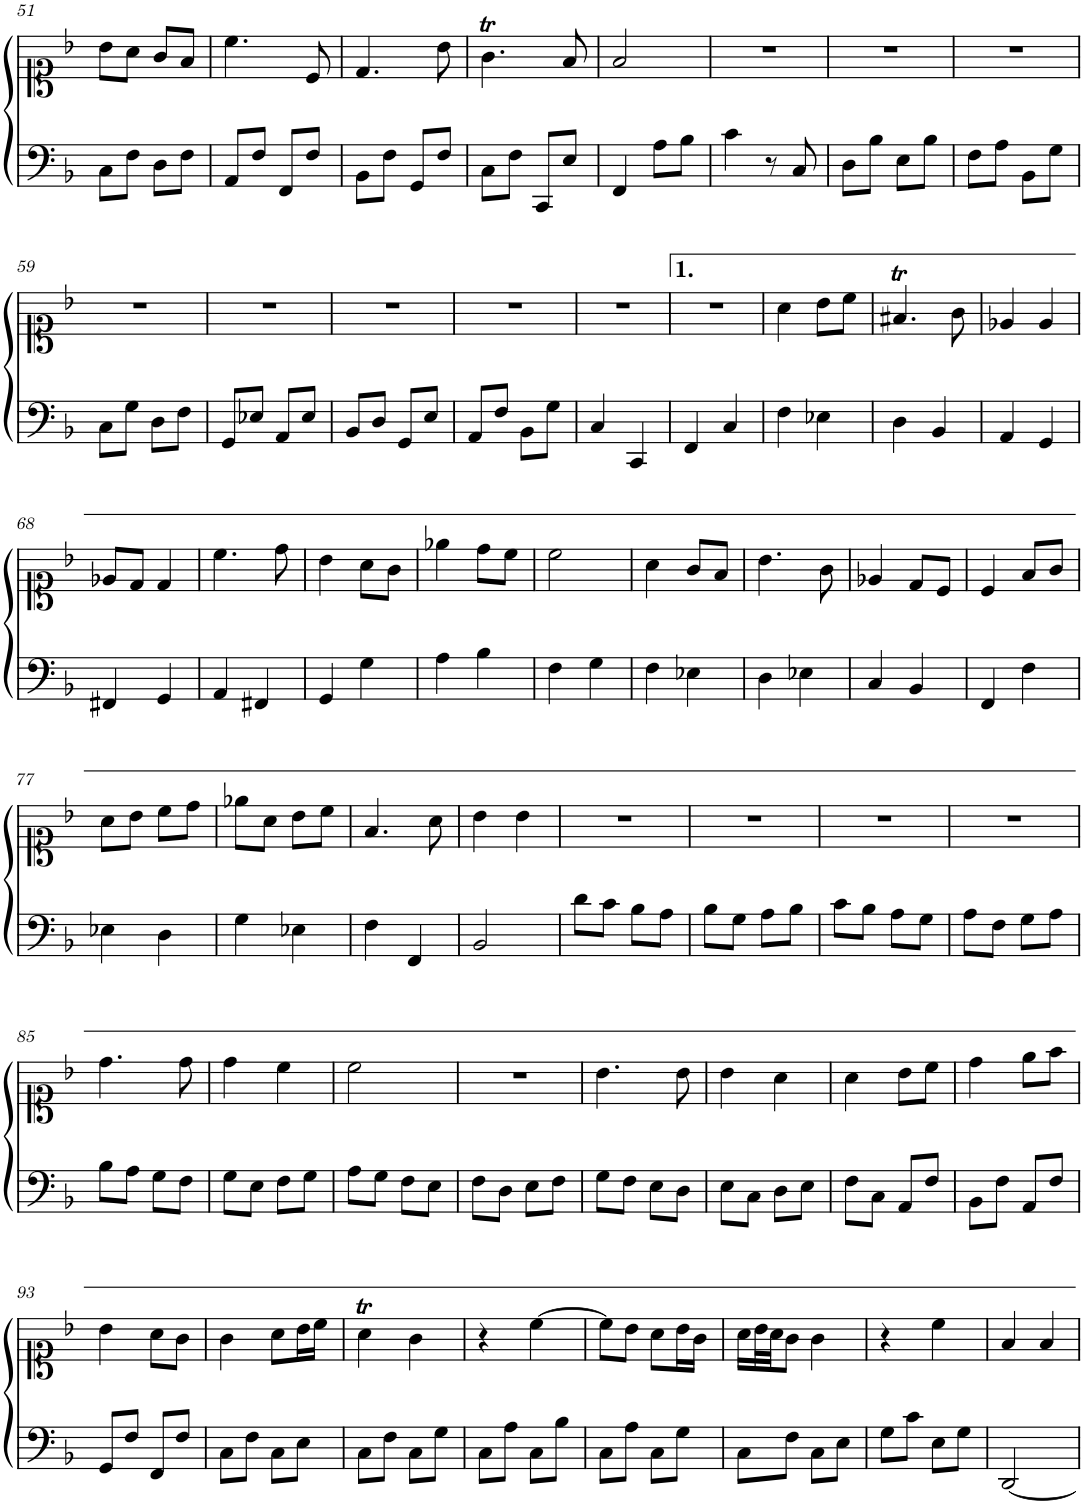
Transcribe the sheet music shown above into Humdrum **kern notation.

**kern	**kern
*part1	*part1
*staff2	*staff1
*I"Bb Clarinet	*
*I'Bb Cl.	*
!!LO:PB:g=z
*clefF4	*clefC1
*Trd1c2	*Trd1c2
*k[b-]	*k[b-]
*M2/4	*M2/4
=51	=51
8C\L	8b-\L
8F\J	8a\J
8D\L	8g/L
8F\J	8f/J
=52	=52
8AA/L	4.cc\
8F/J	.
8FF/L	.
8F/J	8c/
=53	=53
8BB-\L	4.d/
8F\J	.
8GG/L	.
8F/J	8b-\
=54	=54
8C\L	4.gT\
8F\J	.
8CC/L	.
8E/J	8f/
=55	=55
4FF/	2f/
8A\L	.
8B-\J	.
=56	=56
4c\	2r
8r	.
8C/	.
=57	=57
8D\L	2r
8B-\J	.
8E\L	.
8B-\J	.
=58	=58
8F\L	2r
8A\J	.
8BB-\L	.
8G\J	.
!!LO:LB:g=z
=59	=59
8C\L	2r
8G\J	.
8D\L	.
8F\J	.
=60	=60
8GG/L	2r
8E-X/J	.
8AA/L	.
8E-/J	.
=61	=61
8BB-/L	2r
8D/J	.
8GG/L	.
8E/J	.
=62	=62
8AA/L	2r
8F/J	.
8BB-\L	.
8G\J	.
=63	=63
4C/	2r
4CC/	.
=64	=64
4FF/	2r
4C/	.
=65	=65
4F\	4a\
4E-X\	8b-\L
.	8cc\J
=66	=66
4D\	4.f#Xt/
4BB-/	.
.	8g\
=67	=67
4AA/	4e-X/
4GG/	4e-/
!!LO:LB:g=z
=68	=68
4FF#X/	8e-X/L
.	8d/J
4GG/	4d/
=69	=69
4AA/	4.cc\
4FF#X/	.
.	8dd\
=70	=70
4GG/	4b-\
4G\	8a\L
.	8g\J
=71	=71
4A\	4ee-X\
4B-\	8dd\L
.	8cc\J
=72	=72
4F\	2cc\
4G\	.
=73	=73
4F\	4a\
4E-X\	8g/L
.	8f/J
=74	=74
4D\	4.b-\
4E-X\	.
.	8g\
=75	=75
4C/	4e-X/
4BB-/	8d/L
.	8c/J
=76	=76
4FF/	4c/
4F\	8f/L
.	8g/J
!!LO:LB:g=z
=77	=77
4E-X\	8a\L
.	8b-\J
4D\	8cc\L
.	8dd\J
=78	=78
4G\	8ee-X\L
.	8a\J
4E-X\	8b-\L
.	8cc\J
=79	=79
4F\	4.f/
4FF/	.
.	8a\
=80	=80
2BB-/	4b-\
.	4b-\
=81	=81
8d\L	2r
8c\J	.
8B-\L	.
8A\J	.
=82	=82
8B-\L	2r
8G\J	.
8A\L	.
8B-\J	.
=83	=83
8c\L	2r
8B-\J	.
8A\L	.
8G\J	.
=84	=84
8A\L	2r
8F\J	.
8G\L	.
8A\J	.
!!LO:LB:g=z
=85	=85
8B-\L	4.dd\
8A\J	.
8G\L	.
8F\J	8dd\
=86	=86
8G\L	4dd\
8E\J	.
8F\L	4cc\
8G\J	.
=87	=87
8A\L	2cc\
8G\J	.
8F\L	.
8E\J	.
=88	=88
8F\L	2r
8D\J	.
8E\L	.
8F\J	.
=89	=89
8G\L	4.b-\
8F\J	.
8E\L	.
8D\J	8b-\
=90	=90
8E\L	4b-\
8C\J	.
8D\L	4a\
8E\J	.
=91	=91
8F\L	4a\
8C\J	.
8AA/L	8b-\L
8F/J	8cc\J
=92	=92
8BB-\L	4dd\
8F\J	.
8AA/L	8ee\L
8F/J	8ff\J
!!LO:LB:g=z
=93	=93
8GG/L	4b-\
8F/J	.
8FF/L	8a\L
8F/J	8g\J
=94	=94
8C\L	4g\
8F\J	.
8C\L	8a\L
8E\J	16b-\L
.	16cc\JJ
=95	=95
8C\L	4at\
8F\J	.
8C\L	4g\
8G\J	.
=96	=96
8C\L	4r
8A\J	.
8C\L	[4cc\
8B-\J	.
=97	=97
8C\L	8cc\L]
8A\J	8b-\J
8C\L	8a\L
8G\J	16b-\L
.	16g\JJ
=98	=98
8C\L	16a\LL
.	32b-\L
.	32a\JJ
8F\J	8g\J
8C\L	4g\
8E\J	.
=99	=99
8G\L	4r
8c\J	.
8E\L	4cc\
8G\J	.
=100	=100
[2DD/	4f/
.	4f/
=	=
*-	*-
